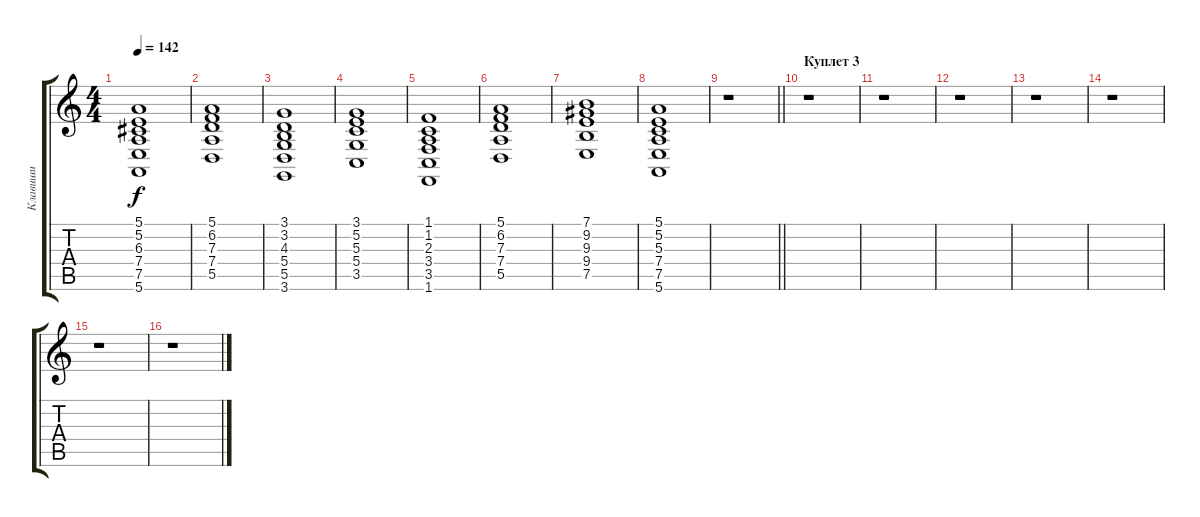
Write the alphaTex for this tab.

\track ("Клавиши" "Клавиши") {instrument lead6voice}
\staff {score tabs}
\tuning (E4 B3 G3 D3 A2 E2) {hide}
\ts (4 4)
\tempo 142
\clef g2
\ks c
(5.1 5.2 6.3 7.4 7.5 5.6).1{dy f} |
(5.1 6.2 7.3 7.4 5.5).1 |
(3.1 3.2 4.3 5.4 5.5 3.6).1 |
(3.1 5.2 5.3 5.4 3.5).1 |
(1.1 1.2 2.3 3.4 3.5 1.6).1 |
(5.1 6.2 7.3 7.4 5.5).1 |
(7.1 9.2 9.3 9.4 7.5).1 |
(5.1 5.2 5.3 7.4 7.5 5.6).1 |
\barLineRight lightlight
r.1 |
\section ("" "Куплет 3")
r.1 |
r.1 |
r.1 |
r.1 |
r.1 |
r.1 |
r.1
